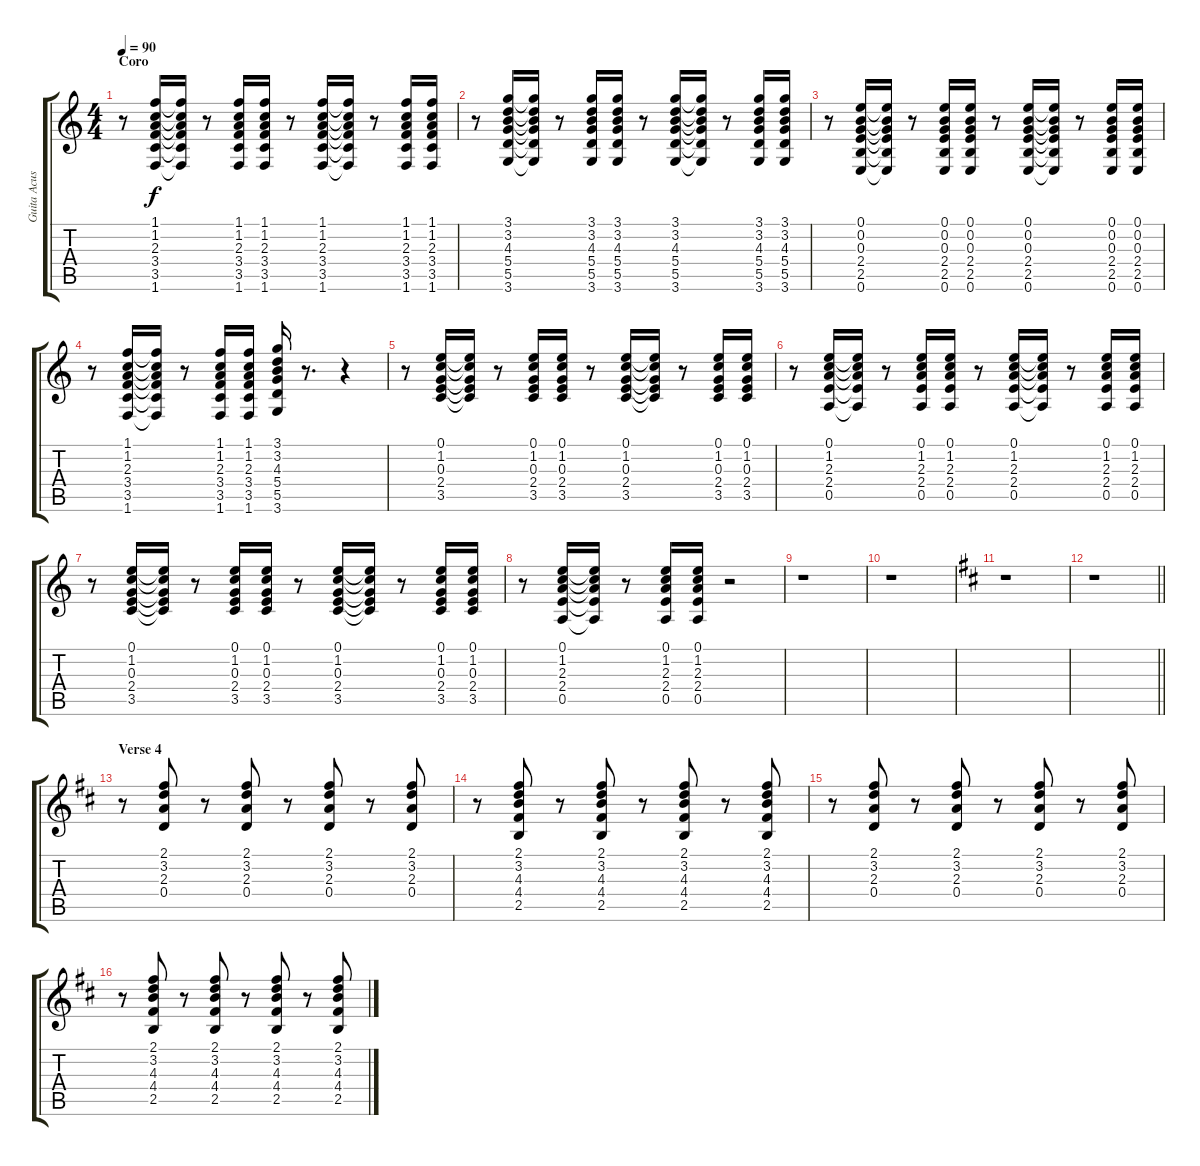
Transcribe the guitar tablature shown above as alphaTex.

\track ("Guita Acus" "Guita Acus") {instrument acousticguitarsteel}
\staff {score tabs}
\tuning (E4 B3 G3 D3 A2 E2) {hide}
\ts (4 4)
\section ("" "Coro")
\tempo 90
\clef g2
\ks c
r.8{dy f} (1.1 1.2 2.3 3.4 3.5 1.6).16 (1.1{t} 1.2{t} 2.3{t} 3.4{t} 3.5{t} 1.6{t}).16 r.8 (1.1 1.2 2.3 3.4 3.5 1.6).16 (1.1 1.2 2.3 3.4 3.5 1.6).16 r.8 (1.1 1.2 2.3 3.4 3.5 1.6).16 (1.1{t} 1.2{t} 2.3{t} 3.4{t} 3.5{t} 1.6{t}).16 r.8 (1.1 1.2 2.3 3.4 3.5 1.6).16 (1.1 1.2 2.3 3.4 3.5 1.6).16 |
r.8 (3.1 3.2 4.3 5.4 5.5 3.6).16 (3.1{t} 3.2{t} 4.3{t} 5.4{t} 5.5{t} 3.6{t}).16 r.8 (3.1 3.2 4.3 5.4 5.5 3.6).16 (3.1 3.2 4.3 5.4 5.5 3.6).16 r.8 (3.1 3.2 4.3 5.4 5.5 3.6).16 (3.1{t} 3.2{t} 4.3{t} 5.4{t} 5.5{t} 3.6{t}).16 r.8 (3.1 3.2 4.3 5.4 5.5 3.6).16 (3.1 3.2 4.3 5.4 5.5 3.6).16 |
r.8 (0.1 0.2 0.3 2.4 2.5 0.6).16 (0.1{t} 0.2{t} 0.3{t} 2.4{t} 2.5{t} 0.6{t}).16 r.8 (0.1 0.2 0.3 2.4 2.5 0.6).16 (0.1 0.2 0.3 2.4 2.5 0.6).16 r.8 (0.1 0.2 0.3 2.4 2.5 0.6).16 (0.1{t} 0.2{t} 0.3{t} 2.4{t} 2.5{t} 0.6{t}).16 r.8 (0.1 0.2 0.3 2.4 2.5 0.6).16 (0.1 0.2 0.3 2.4 2.5 0.6).16 |
r.8 (1.1 1.2 2.3 3.4 3.5 1.6).16 (1.1{t} 1.2{t} 2.3{t} 3.4{t} 3.5{t} 1.6{t}).16 r.8 (1.1 1.2 2.3 3.4 3.5 1.6).16 (1.1 1.2 2.3 3.4 3.5 1.6).16 (3.1 3.2 4.3 5.4 5.5 3.6).16 r.8{d} r.4 |
r.8 (0.1 1.2 0.3 2.4 3.5).16 (0.1{t} 1.2{t} 0.3{t} 2.4{t} 3.5{t}).16 r.8 (0.1 1.2 0.3 2.4 3.5).16 (0.1 1.2 0.3 2.4 3.5).16 r.8 (0.1 1.2 0.3 2.4 3.5).16 (0.1{t} 1.2{t} 0.3{t} 2.4{t} 3.5{t}).16 r.8 (0.1 1.2 0.3 2.4 3.5).16 (0.1 1.2 0.3 2.4 3.5).16 |
r.8 (0.1 1.2 2.3 2.4 0.5).16 (0.1{t} 1.2{t} 2.3{t} 2.4{t} 0.5{t}).16 r.8 (0.1 1.2 2.3 2.4 0.5).16 (0.1 1.2 2.3 2.4 0.5).16 r.8 (0.1 1.2 2.3 2.4 0.5).16 (0.1{t} 1.2{t} 2.3{t} 2.4{t} 0.5{t}).16 r.8 (0.1 1.2 2.3 2.4 0.5).16 (0.1 1.2 2.3 2.4 0.5).16 |
r.8 (0.1 1.2 0.3 2.4 3.5).16 (0.1{t} 1.2{t} 0.3{t} 2.4{t} 3.5{t}).16 r.8 (0.1 1.2 0.3 2.4 3.5).16 (0.1 1.2 0.3 2.4 3.5).16 r.8 (0.1 1.2 0.3 2.4 3.5).16 (0.1{t} 1.2{t} 0.3{t} 2.4{t} 3.5{t}).16 r.8 (0.1 1.2 0.3 2.4 3.5).16 (0.1 1.2 0.3 2.4 3.5).16 |
r.8 (0.1 1.2 2.3 2.4 0.5).16 (0.1{t} 1.2{t} 2.3{t} 2.4{t} 0.5{t}).16 r.8 (0.1 1.2 2.3 2.4 0.5).16 (0.1 1.2 2.3 2.4 0.5).16 r.2 |
r.1 |
r.1 |
\ks d
r.1 |
\barLineRight lightlight
r.1 |
\section ("" "Verse 4")
r.8 (2.1 3.2 2.3 0.4).8 r.8 (2.1 3.2 2.3 0.4).8 r.8 (2.1 3.2 2.3 0.4).8 r.8 (2.1 3.2 2.3 0.4).8 |
r.8 (2.1 3.2 4.3 4.4 2.5).8 r.8 (2.1 3.2 4.3 4.4 2.5).8 r.8 (2.1 3.2 4.3 4.4 2.5).8 r.8 (2.1 3.2 4.3 4.4 2.5).8 |
r.8 (2.1 3.2 2.3 0.4).8 r.8 (2.1 3.2 2.3 0.4).8 r.8 (2.1 3.2 2.3 0.4).8 r.8 (2.1 3.2 2.3 0.4).8 |
r.8 (2.1 3.2 4.3 4.4 2.5).8 r.8 (2.1 3.2 4.3 4.4 2.5).8 r.8 (2.1 3.2 4.3 4.4 2.5).8 r.8 (2.1 3.2 4.3 4.4 2.5).8
